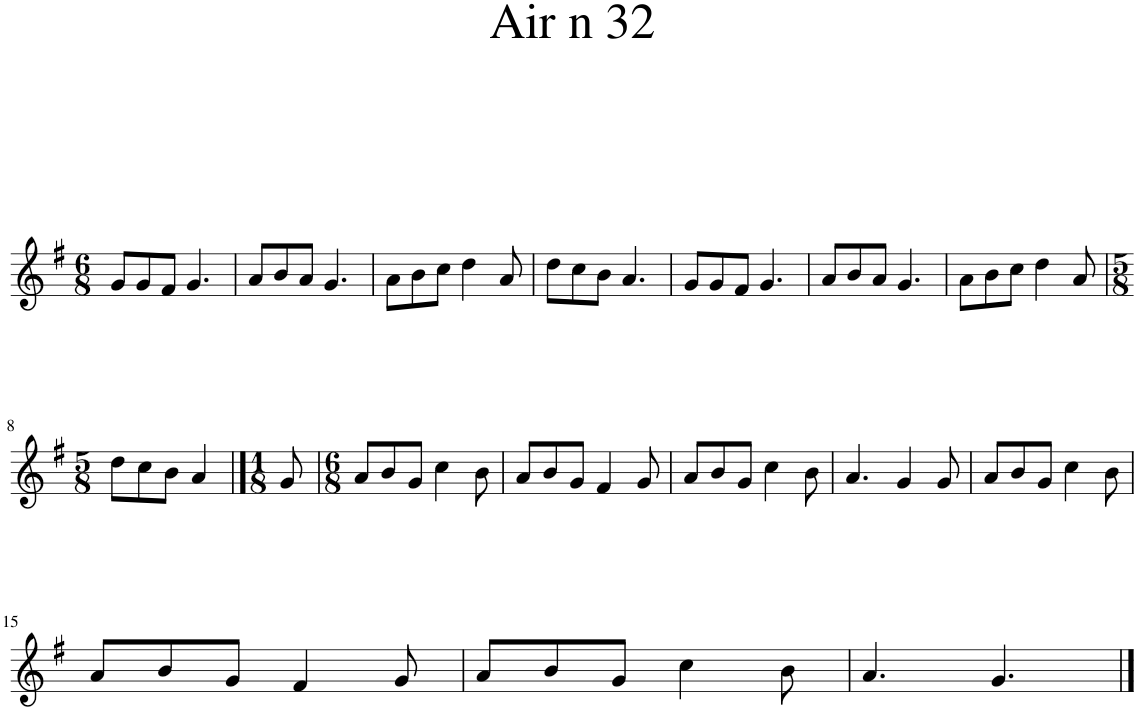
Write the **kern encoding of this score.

**kern
*part1
*staff1
*I"Piano
*I'Pno.
*clefG2
*k[f#]
*M6/8
=1
8g/L
8g/
8f#/J
4.g/
=2
8a/L
8b/
8a/J
4.g/
=3
8a\L
8b\
8cc\J
4dd\
8a/
=4
8dd\L
8cc\
8b\J
4.a/
=5
8g/L
8g/
8f#/J
4.g/
=6
8a/L
8b/
8a/J
4.g/
=7
8a\L
8b\
8cc\J
4dd\
8a/
!!LO:LB:g=z
=8
*M5/8
8dd\L
8cc\
8b\J
4a/
==9
*M1/8
8g/
=10
*M6/8
8a/L
8b/
8g/J
4cc\
8b\
=11
8a/L
8b/
8g/J
4f#/
8g/
=12
8a/L
8b/
8g/J
4cc\
8b\
=13
4.a/
4g/
8g/
=14
8a/L
8b/
8g/J
4cc\
8b\
!!LO:LB:g=z
=15
8a/L
8b/
8g/J
4f#/
8g/
=16
8a/L
8b/
8g/J
4cc\
8b\
=17
4.a/
4.g/
==
*-
